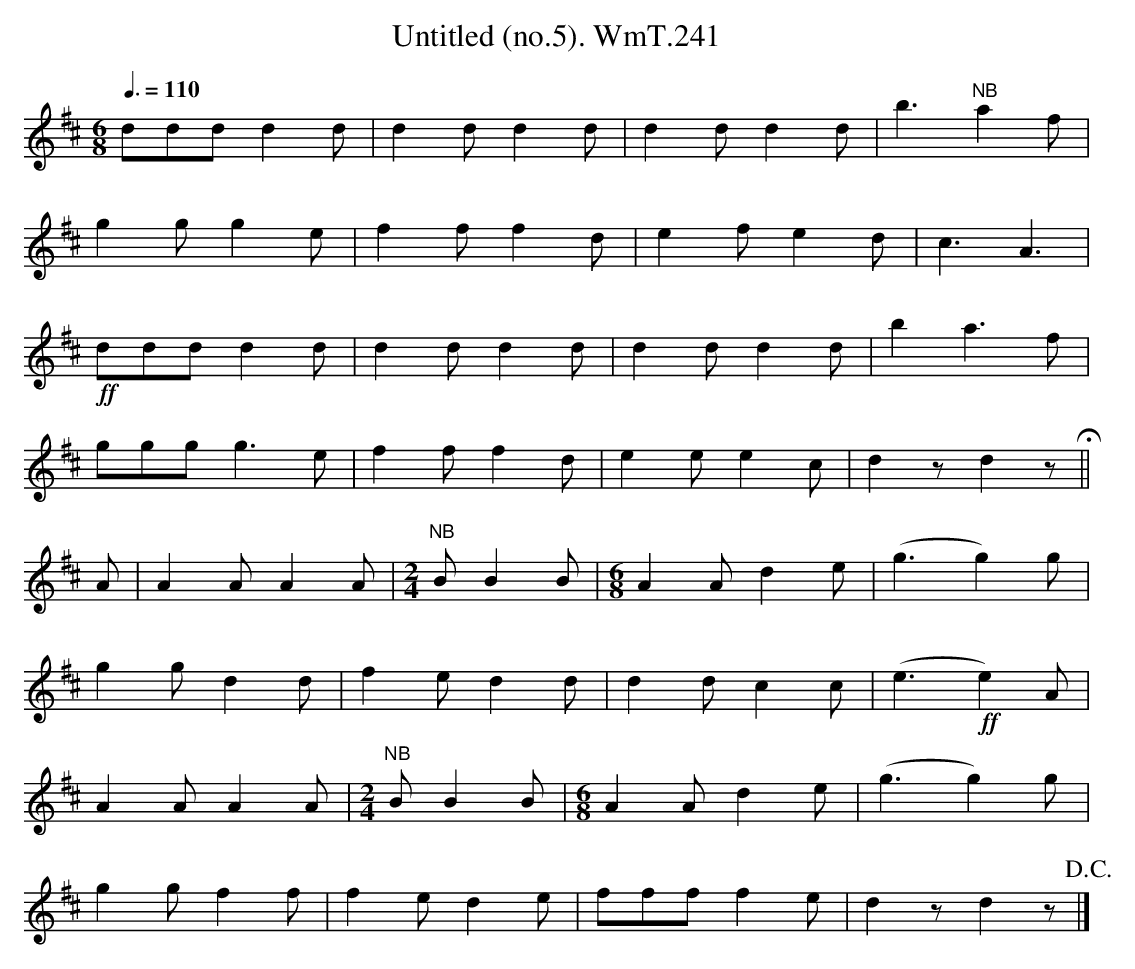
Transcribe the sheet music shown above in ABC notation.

X:1
T:Untitled (no.5). WmT.241
M:6/8
L:1/8
Q:3/8=110
K:D
ddd d2d|d2d d2d|d2d d2d|b3 "^NB"a2 f|
g2g g2e|f2f f2d|e2f e2d|c3A3|
!ff!ddd d2d|d2d d2d|d2d d2d|b2 a3 f|
ggg g3e|f2f f2d|e2e e2c|d2z d2z H||
A|A2A A2A|"^NB"[M:2/4]B B2 B|[M:6/8]A2A d2e|(g3 g2)g|
g2g d2d|f2e d2d|d2d c2c|(e3 !ff!e2)A|
A2A A2A|"^NB"[M:2/4]B B2 B|[M:6/8]A2A d2e|(g3 g2)g|
g2g f2f|f2e d2e|fff f2e|d2z d2z !D.C.!|]
